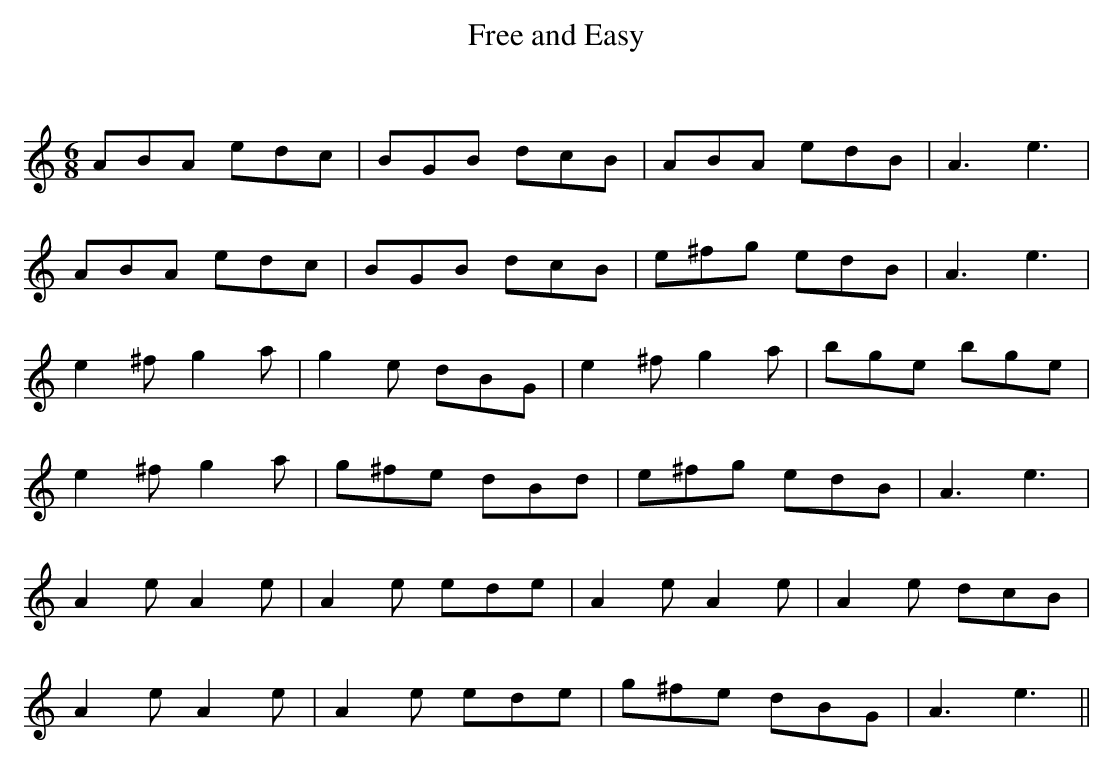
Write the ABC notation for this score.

X:1
T: Free and Easy
C:
Q:180
K:Am
M:6/8
L:1/16
A2B2A2 e2d2c2|B2G2B2 d2c2B2|A2B2A2 e2d2B2|A6e6|
A2B2A2 e2d2c2|B2G2B2 d2c2B2|e2^f2g2 e2d2B2|A6e6|
e4^f2 g4a2|g4e2 d2B2G2|e4^f2 g4a2|b2g2e2 b2g2e2|
e4^f2 g4a2|g2^f2e2 d2B2d2|e2^f2g2 e2d2B2|A6e6|
A4e2 A4e2|A4e2 e2d2e2|A4e2 A4e2|A4e2 d2c2B2|
A4e2 A4e2|A4e2 e2d2e2|g2^f2e2 d2B2G2|A6e6||
